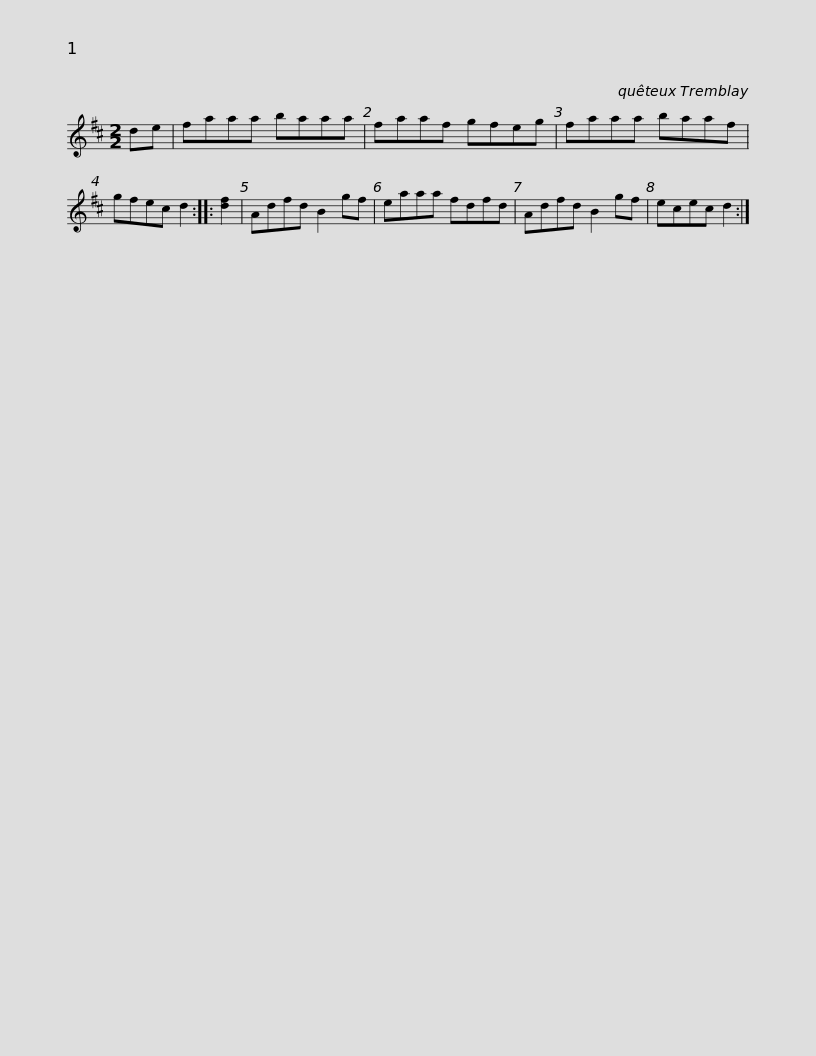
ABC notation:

X:1
L:1/8
M:2/2
I:linebreak $
K:D
V:1 treble
V:1
 de | faaa baaa | faaf gfeg | faaa baaf | gfec d2 :: %5
 [df]2 |$ Adfd B2 gf | eaaa fdfd | Adfd B2 gf | ecec d2 :| %10
